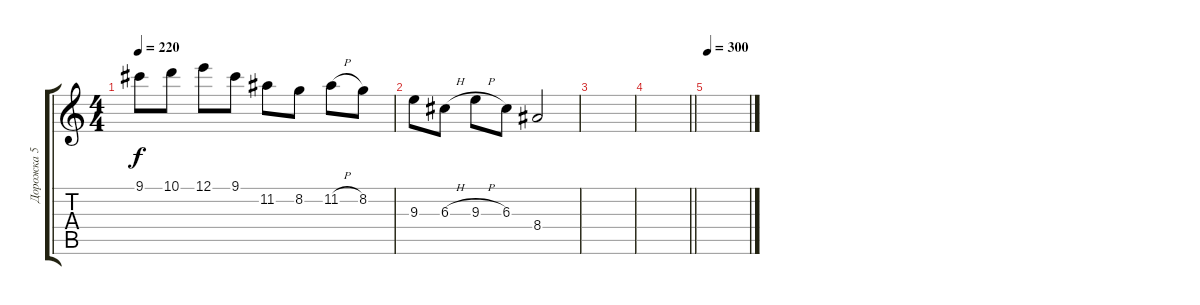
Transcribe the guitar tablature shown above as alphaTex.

\track ("Дорожка 5" "Дорожка 5") {instrument distortionguitar}
\staff {score tabs}
\tuning (E4 B3 G3 D3 A2 E2) {hide}
\ts (4 4)
\tempo 220
\clef g2
\ks c
9.1.8{dy f} 10.1.8 12.1.8 9.1.8 11.2.8 8.2.8 11.2{h}.8 8.2.8 |
9.3.8 6.3{h}.8 9.3{h}.8 6.3.8 8.4.2 |
|
\barLineRight lightlight
|
\tempo 300
